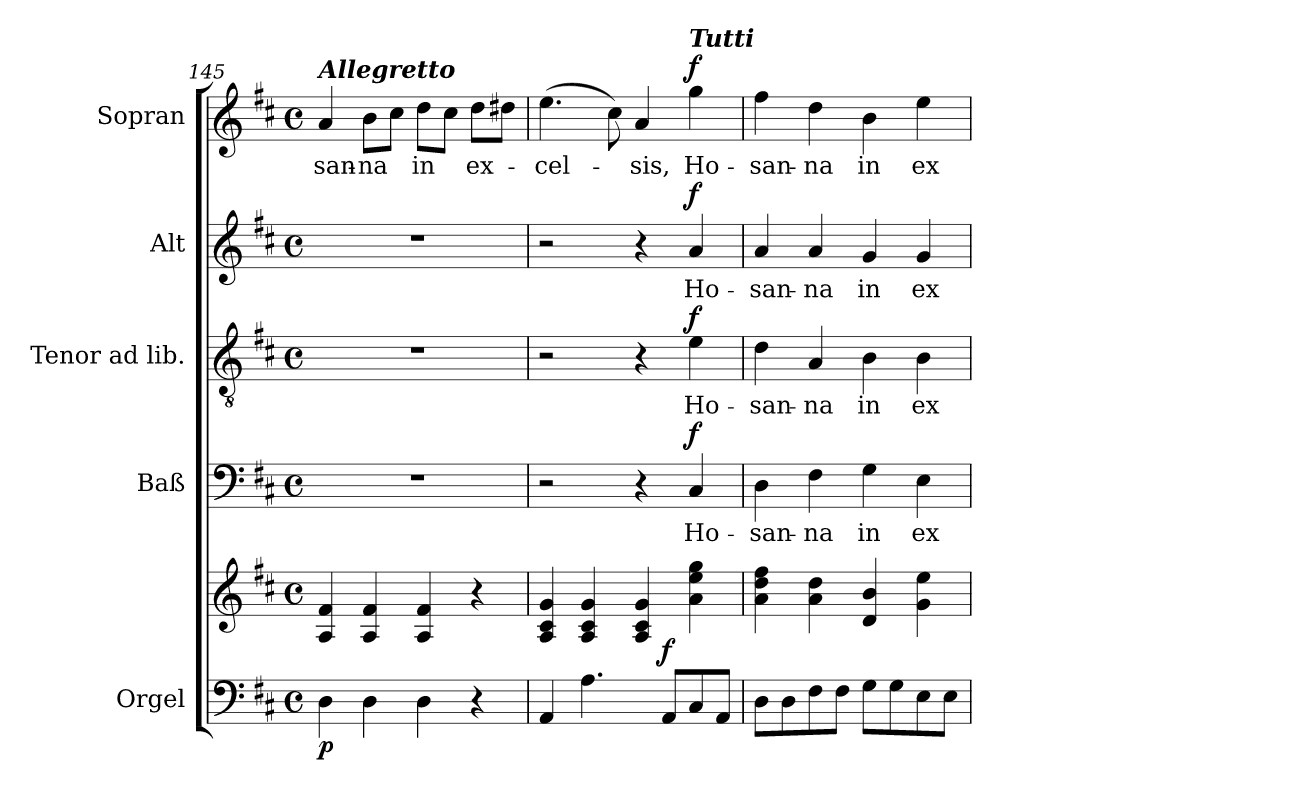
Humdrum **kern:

**kern	**kern	**dynam	**kern	**text	**dynam	**kern	**text	**dynam	**kern	**text	**dynam	**kern	**text	**dynam
*part5	*part5	*part5	*part4	*part4	*part4	*part3	*part3	*part3	*part2	*part2	*part2	*part1	*part1	*part1
*staff6	*staff5	*staff5/6	*staff4	*staff4	*staff4	*staff3	*staff3	*staff3	*staff2	*staff2	*staff2	*staff1	*staff1	*staff1
*I"Orgel	*	*	*I"Baß	*	*	*I"Tenor ad lib.	*	*	*I"Alt	*	*	*I"Sopran	*	*
!!LO:PB:g=z
*clefF4	*clefG2	*	*clefF4	*	*	*clefGv2	*	*	*clefG2	*	*	*clefG2	*	*
*k[f#c#]	*k[f#c#]	*	*k[f#c#]	*	*	*k[f#c#]	*	*	*k[f#c#]	*	*	*k[f#c#]	*	*
*D:	*D:	*	*D:	*	*	*D:	*	*	*D:	*	*	*D:	*	*
*M4/4	*M4/4	*	*M4/4	*	*	*M4/4	*	*	*M4/4	*	*	*M4/4	*	*
*met(c)	*met(c)	*	*met(c)	*	*	*met(c)	*	*	*met(c)	*	*	*met(c)	*	*
=145	=145	=145	=145	=145	=145	=145	=145	=145	=145	=145	=145	=145	=145	=145
!	!	!	!	!	!	!	!	!	!	!	!	!LO:TX:a:Bi:t=Allegretto	!	!
!	!	!LO:DY:b=2	!	!	!	!	!	!	!	!	!	!	!LO:LY:b	!
4D\	4A/ 4f#/	p	1r	.	.	1r	.	.	1r	.	.	4a/	-san-	.
!	!	!	!	!	!	!	!	!	!	!	!	!	!LO:LY:b	!
4D\	4A/ 4f#/	.	.	.	.	.	.	.	.	.	.	8b\L	-na	.
.	.	.	.	.	.	.	.	.	.	.	.	8cc#\J	.	.
!	!	!	!	!	!	!	!	!	!	!	!	!	!LO:LY:b	!
4D\	4A/ 4f#/	.	.	.	.	.	.	.	.	.	.	8dd\L	in	.
.	.	.	.	.	.	.	.	.	.	.	.	8cc#\J	.	.
!	!	!	!	!	!	!	!	!	!	!	!	!	!LO:LY:b	!
4r	4r	.	.	.	.	.	.	.	.	.	.	8dd\L	ex-	.
.	.	.	.	.	.	.	.	.	.	.	.	8dd#X\J	.	.
=146	=146	=146	=146	=146	=146	=146	=146	=146	=146	=146	=146	=146	=146	=146
!	!	!	!	!	!	!	!	!	!	!	!	!	!LO:LY:b	!
4AA/	4A/ 4c#/ 4g/	.	2r	.	.	2r	.	.	2r	.	.	(>4.ee\	-cel-	.
4.A\	4A/ 4c#/ 4g/	.	.	.	.	.	.	.	.	.	.	.	.	.
.	.	.	.	.	.	.	.	.	.	.	.	8cc#\)	.	.
!	!	!	!	!	!	!	!	!	!	!	!	!	!LO:LY:b	!
.	4A/ 4c#/ 4g/	.	4r	.	.	4r	.	.	4r	.	.	4a/	-sis,	.
!	!	!LO:DY:a=2	!	!	!	!	!	!	!	!	!	!	!	!
8AA/L	.	f	.	.	.	.	.	.	.	.	.	.	.	.
!	!	!	!	!	!	!	!	!	!	!	!	!LO:TX:a:Bi:t=Tutti	!	!
!	!	!	!	!LO:LY:b	!LO:DY:a	!	!LO:LY:b	!LO:DY:a	!	!LO:LY:b	!LO:DY:a	!	!LO:LY:b	!LO:DY:a
8C#/	4a\ 4ee\ 4gg\	.	4C#/	Ho-	f	4e\	Ho-	f	4a/	Ho-	f	4gg\	Ho-	f
8AA/J	.	.	.	.	.	.	.	.	.	.	.	.	.	.
=147	=147	=147	=147	=147	=147	=147	=147	=147	=147	=147	=147	=147	=147	=147
!	!	!	!	!LO:LY:b	!	!	!LO:LY:b	!	!	!LO:LY:b	!	!	!LO:LY:b	!
8D\L	4a\ 4dd\ 4ff#\	.	4D\	-san-	.	4d\	-san-	.	4a/	-san-	.	4ff#\	-san-	.
8D\	.	.	.	.	.	.	.	.	.	.	.	.	.	.
!	!	!	!	!LO:LY:b	!	!	!LO:LY:b	!	!	!LO:LY:b	!	!	!LO:LY:b	!
8F#\	4a\ 4dd\	.	4F#\	-na	.	4A/	-na	.	4a/	-na	.	4dd\	-na	.
8F#\J	.	.	.	.	.	.	.	.	.	.	.	.	.	.
!	!	!	!	!LO:LY:b	!	!	!LO:LY:b	!	!	!LO:LY:b	!	!	!LO:LY:b	!
8G\L	4d/ 4b/	.	4G\	in	.	4B\	in	.	4g/	in	.	4b\	in	.
8G\	.	.	.	.	.	.	.	.	.	.	.	.	.	.
!	!	!	!	!LO:LY:b	!	!	!LO:LY:b	!	!	!LO:LY:b	!	!	!LO:LY:b	!
8E\	4g\ 4ee\	.	4E\	ex-	.	4B\	ex-	.	4g/	ex-	.	4ee\	ex-	.
8E\J	.	.	.	.	.	.	.	.	.	.	.	.	.	.
=	=	=	=	=	=	=	=	=	=	=	=	=	=	=
*-	*-	*-	*-	*-	*-	*-	*-	*-	*-	*-	*-	*-	*-	*-
